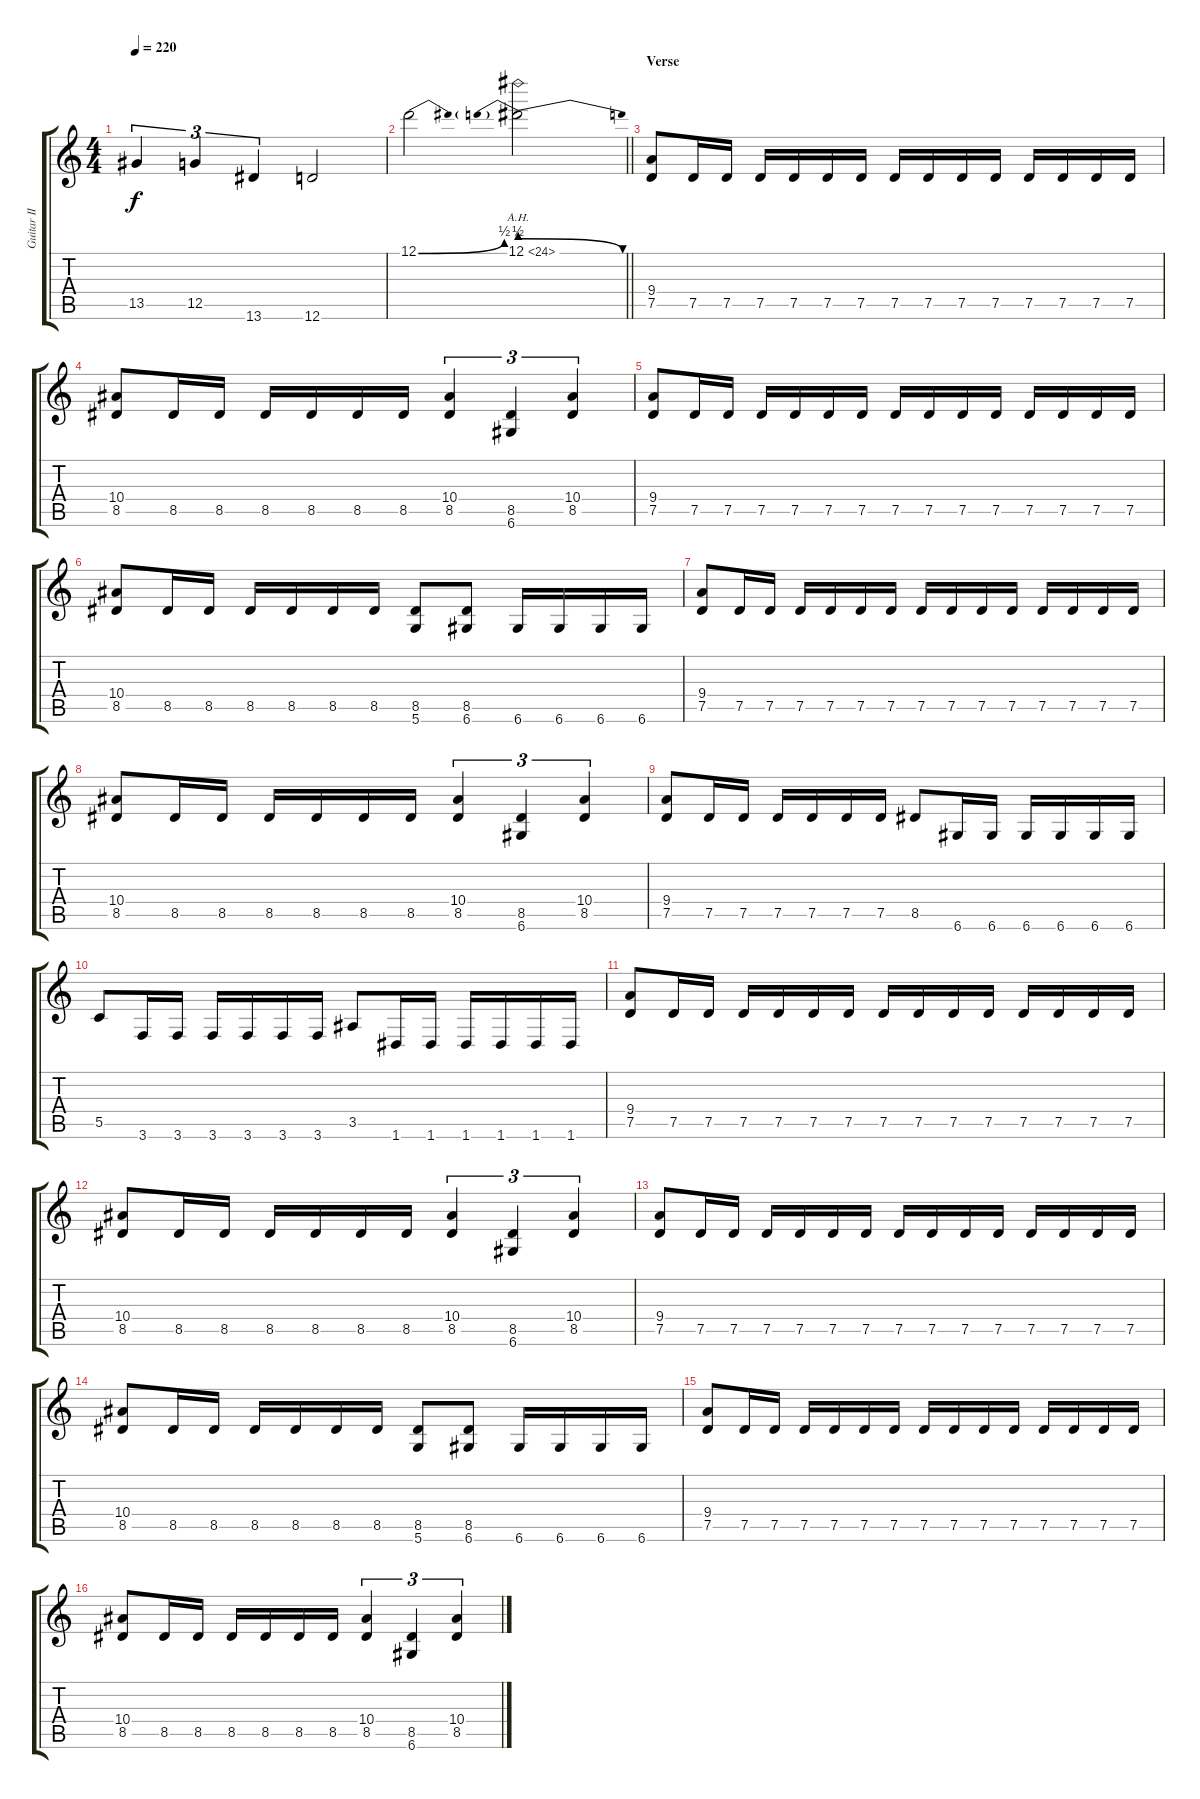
\track ("Guitar II" "Guitar II") {instrument distortionguitar}
\staff {score tabs}
\tuning (D4 A3 F3 C3 G2 D2) {hide}
\ts (4 4)
\tempo 220
\clef g2
\ks c
13.5.4{tu (3 2) dy f} 12.5.4{tu (3 2)} 13.6.4{tu (3 2)} 12.6.2 |
\barLineRight lightlight
12.1{be (bend 0 0 60 2)}.2 12.1{be (prebendrelease 0 2 60 0) ah 12}.2 |
\section ("" "Verse")
(9.4 7.5).8 7.5.16 7.5.16 7.5.16 7.5.16 7.5.16 7.5.16 7.5.16 7.5.16 7.5.16 7.5.16 7.5.16 7.5.16 7.5.16 7.5.16 |
(10.4 8.5).8 8.5.16 8.5.16 8.5.16 8.5.16 8.5.16 8.5.16 (10.4 8.5).4{tu (3 2)} (8.5 6.6).4{tu (3 2)} (10.4 8.5).4{tu (3 2)} |
(9.4 7.5).8 7.5.16 7.5.16 7.5.16 7.5.16 7.5.16 7.5.16 7.5.16 7.5.16 7.5.16 7.5.16 7.5.16 7.5.16 7.5.16 7.5.16 |
(10.4 8.5).8 8.5.16 8.5.16 8.5.16 8.5.16 8.5.16 8.5.16 (8.5 5.6).8 (8.5 6.6).8 6.6.16 6.6.16 6.6.16 6.6.16 |
(9.4 7.5).8 7.5.16 7.5.16 7.5.16 7.5.16 7.5.16 7.5.16 7.5.16 7.5.16 7.5.16 7.5.16 7.5.16 7.5.16 7.5.16 7.5.16 |
(10.4 8.5).8 8.5.16 8.5.16 8.5.16 8.5.16 8.5.16 8.5.16 (10.4 8.5).4{tu (3 2)} (8.5 6.6).4{tu (3 2)} (10.4 8.5).4{tu (3 2)} |
(9.4 7.5).8 7.5.16 7.5.16 7.5.16 7.5.16 7.5.16 7.5.16 8.5.8 6.6.16 6.6.16 6.6.16 6.6.16 6.6.16 6.6.16 |
5.5.8 3.6.16 3.6.16 3.6.16 3.6.16 3.6.16 3.6.16 3.5.8 1.6.16 1.6.16 1.6.16 1.6.16 1.6.16 1.6.16 |
(9.4 7.5).8 7.5.16 7.5.16 7.5.16 7.5.16 7.5.16 7.5.16 7.5.16 7.5.16 7.5.16 7.5.16 7.5.16 7.5.16 7.5.16 7.5.16 |
(10.4 8.5).8 8.5.16 8.5.16 8.5.16 8.5.16 8.5.16 8.5.16 (10.4 8.5).4{tu (3 2)} (8.5 6.6).4{tu (3 2)} (10.4 8.5).4{tu (3 2)} |
(9.4 7.5).8 7.5.16 7.5.16 7.5.16 7.5.16 7.5.16 7.5.16 7.5.16 7.5.16 7.5.16 7.5.16 7.5.16 7.5.16 7.5.16 7.5.16 |
(10.4 8.5).8 8.5.16 8.5.16 8.5.16 8.5.16 8.5.16 8.5.16 (8.5 5.6).8 (8.5 6.6).8 6.6.16 6.6.16 6.6.16 6.6.16 |
(9.4 7.5).8 7.5.16 7.5.16 7.5.16 7.5.16 7.5.16 7.5.16 7.5.16 7.5.16 7.5.16 7.5.16 7.5.16 7.5.16 7.5.16 7.5.16 |
(10.4 8.5).8 8.5.16 8.5.16 8.5.16 8.5.16 8.5.16 8.5.16 (10.4 8.5).4{tu (3 2)} (8.5 6.6).4{tu (3 2)} (10.4 8.5).4{tu (3 2)}
